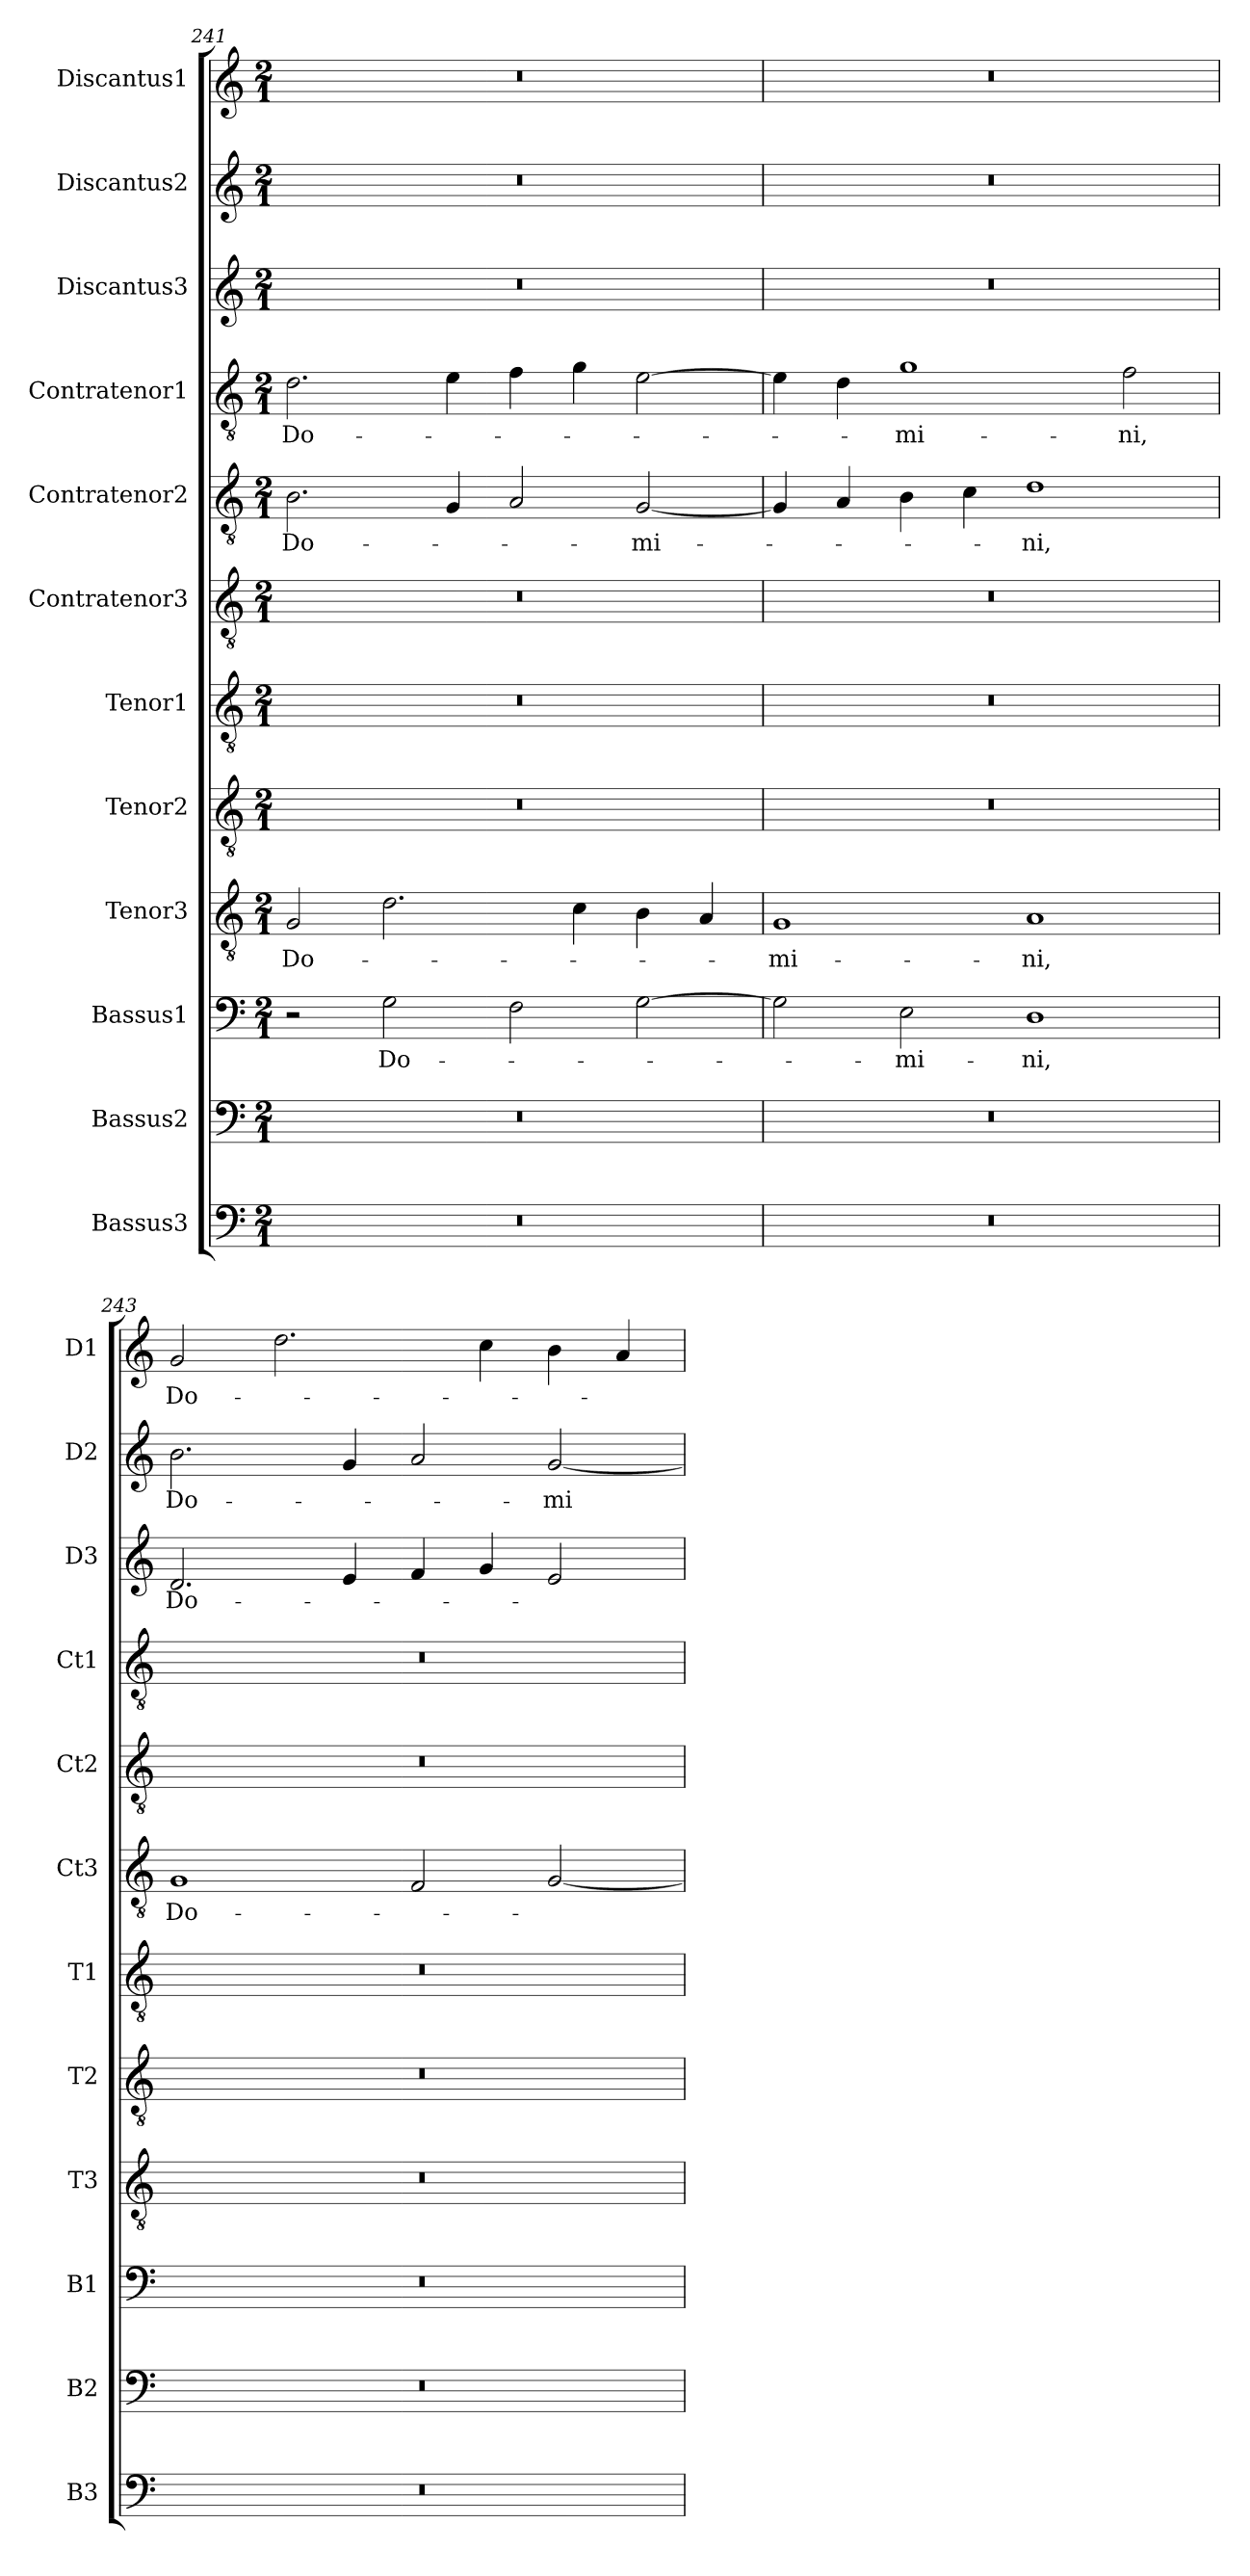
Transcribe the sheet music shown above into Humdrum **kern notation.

**kern	**kern	**kern	**text	**kern	**text	**kern	**kern	**kern	**text	**kern	**text	**kern	**text	**kern	**text	**kern	**text	**kern	**text
*part12	*part11	*part10	*part10	*part9	*part9	*part8	*part7	*part6	*part6	*part5	*part5	*part4	*part4	*part3	*part3	*part2	*part2	*part1	*part1
*staff12	*staff11	*staff10	*staff10	*staff9	*staff9	*staff8	*staff7	*staff6	*staff6	*staff5	*staff5	*staff4	*staff4	*staff3	*staff3	*staff2	*staff2	*staff1	*staff1
*I"Bassus3	*I"Bassus2	*I"Bassus1	*	*I"Tenor3	*	*I"Tenor2	*I"Tenor1	*I"Contratenor3	*	*I"Contratenor2	*	*I"Contratenor1	*	*I"Discantus3	*	*I"Discantus2	*	*I"Discantus1	*
*I'B3	*I'B2	*I'B1	*	*I'T3	*	*I'T2	*I'T1	*I'Ct3	*	*I'Ct2	*	*I'Ct1	*	*I'D3	*	*I'D2	*	*I'D1	*
*clefF4	*clefF4	*clefF4	*	*clefGv2	*	*clefGv2	*clefGv2	*clefGv2	*	*clefGv2	*	*clefGv2	*	*clefG2	*	*clefG2	*	*clefG2	*
*k[]	*k[]	*k[]	*	*k[]	*	*k[]	*k[]	*k[]	*	*k[]	*	*k[]	*	*k[]	*	*k[]	*	*k[]	*
*M2/1	*M2/1	*M2/1	*	*M2/1	*	*M2/1	*M2/1	*M2/1	*	*M2/1	*	*M2/1	*	*M2/1	*	*M2/1	*	*M2/1	*
=241	=241	=241	=241	=241	=241	=241	=241	=241	=241	=241	=241	=241	=241	=241	=241	=241	=241	=241	=241
0r	0r	2r	.	2G	Do-	0r	0r	0r	.	2.B	Do-	2.d	Do-	0r	.	0r	.	0r	.
.	.	2G	Do-	2.d	.	.	.	.	.	.	.	.	.	.	.	.	.	.	.
.	.	.	.	.	.	.	.	.	.	4G	.	4e	.	.	.	.	.	.	.
.	.	2F	.	.	.	.	.	.	.	2A	.	4f	.	.	.	.	.	.	.
.	.	.	.	4c	.	.	.	.	.	.	.	4g	.	.	.	.	.	.	.
.	.	[2G	.	4B	.	.	.	.	.	[2G	-mi-	[2e	.	.	.	.	.	.	.
.	.	.	.	4A	.	.	.	.	.	.	.	.	.	.	.	.	.	.	.
=242	=242	=242	=242	=242	=242	=242	=242	=242	=242	=242	=242	=242	=242	=242	=242	=242	=242	=242	=242
0r	0r	2G]	.	1G	-mi-	0r	0r	0r	.	4G]	.	4e]	.	0r	.	0r	.	0r	.
.	.	.	.	.	.	.	.	.	.	4A	.	4d	.	.	.	.	.	.	.
.	.	2E	-mi-	.	.	.	.	.	.	4B	.	1g	-mi-	.	.	.	.	.	.
.	.	.	.	.	.	.	.	.	.	4c	.	.	.	.	.	.	.	.	.
.	.	1D	-ni,	1A	-ni,	.	.	.	.	1d	-ni,	.	.	.	.	.	.	.	.
.	.	.	.	.	.	.	.	.	.	.	.	2f	-ni,	.	.	.	.	.	.
=243	=243	=243	=243	=243	=243	=243	=243	=243	=243	=243	=243	=243	=243	=243	=243	=243	=243	=243	=243
0r	0r	0r	.	0r	.	0r	0r	1G	Do-	0r	.	0r	.	2.d	Do-	2.b	Do-	2g	Do-
.	.	.	.	.	.	.	.	.	.	.	.	.	.	.	.	.	.	2.dd	.
.	.	.	.	.	.	.	.	.	.	.	.	.	.	4e	.	4g	.	.	.
.	.	.	.	.	.	.	.	2F	.	.	.	.	.	4f	.	2a	.	.	.
.	.	.	.	.	.	.	.	.	.	.	.	.	.	4g	.	.	.	4cc	.
.	.	.	.	.	.	.	.	[2G	.	.	.	.	.	2e	.	[2g	-mi-	4b	.
.	.	.	.	.	.	.	.	.	.	.	.	.	.	.	.	.	.	4a	.
=	=	=	=	=	=	=	=	=	=	=	=	=	=	=	=	=	=	=	=
*-	*-	*-	*-	*-	*-	*-	*-	*-	*-	*-	*-	*-	*-	*-	*-	*-	*-	*-	*-
